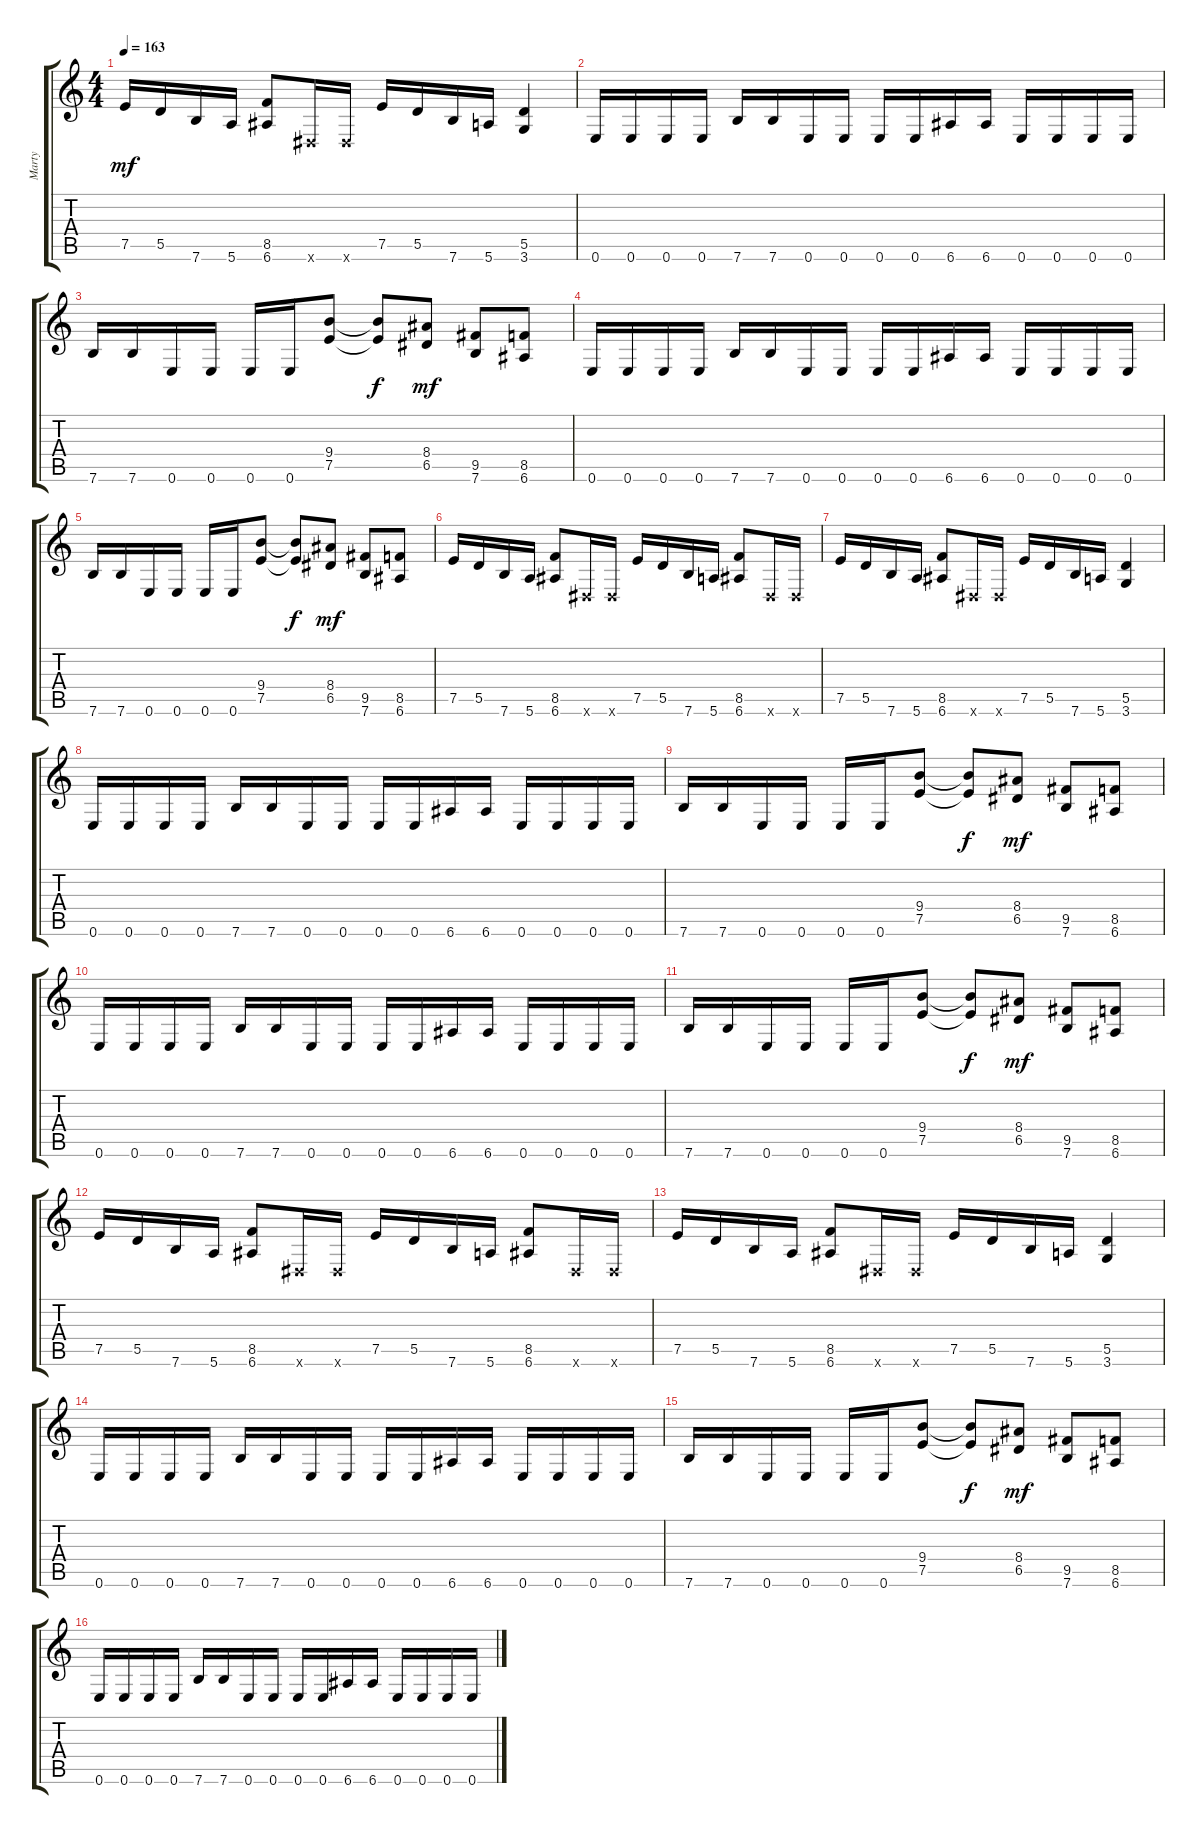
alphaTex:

\track ("Marty" "Marty") {instrument distortionguitar}
\staff {score tabs}
\tuning (E4 B3 G3 D3 A2 E2) {hide}
\ts (4 4)
\tempo 163
\clef g2
\ks c
7.5.16{dy mf} 5.5.16 7.6.16 5.6.16 (8.5 6.6).8 -1.6{x}.16 -1.6{x}.16 7.5.16 5.5.16 7.6.16 5.6.16 (5.5 3.6).4 |
0.6.16 0.6.16 0.6.16 0.6.16 7.6.16 7.6.16 0.6.16 0.6.16 0.6.16 0.6.16 6.6.16 6.6.16 0.6.16 0.6.16 0.6.16 0.6.16 |
7.6.16 7.6.16 0.6.16 0.6.16 0.6.16 0.6.16 (9.4 7.5).8 (9.4{t} 7.5{t}).8{dy f} (8.4 6.5).8{dy mf} (9.5 7.6).8 (8.5 6.6).8 |
0.6.16 0.6.16 0.6.16 0.6.16 7.6.16 7.6.16 0.6.16 0.6.16 0.6.16 0.6.16 6.6.16 6.6.16 0.6.16 0.6.16 0.6.16 0.6.16 |
7.6.16 7.6.16 0.6.16 0.6.16 0.6.16 0.6.16 (9.4 7.5).8 (9.4{t} 7.5{t}).8{dy f} (8.4 6.5).8{dy mf} (9.5 7.6).8 (8.5 6.6).8 |
7.5.16 5.5.16 7.6.16 5.6.16 (8.5 6.6).8 -1.6{x}.16 -1.6{x}.16 7.5.16 5.5.16 7.6.16 5.6.16 (8.5 6.6).8 -1.6{x}.16 -1.6{x}.16 |
7.5.16 5.5.16 7.6.16 5.6.16 (8.5 6.6).8 -1.6{x}.16 -1.6{x}.16 7.5.16 5.5.16 7.6.16 5.6.16 (5.5 3.6).4 |
0.6.16 0.6.16 0.6.16 0.6.16 7.6.16 7.6.16 0.6.16 0.6.16 0.6.16 0.6.16 6.6.16 6.6.16 0.6.16 0.6.16 0.6.16 0.6.16 |
7.6.16 7.6.16 0.6.16 0.6.16 0.6.16 0.6.16 (9.4 7.5).8 (9.4{t} 7.5{t}).8{dy f} (8.4 6.5).8{dy mf} (9.5 7.6).8 (8.5 6.6).8 |
0.6.16 0.6.16 0.6.16 0.6.16 7.6.16 7.6.16 0.6.16 0.6.16 0.6.16 0.6.16 6.6.16 6.6.16 0.6.16 0.6.16 0.6.16 0.6.16 |
7.6.16 7.6.16 0.6.16 0.6.16 0.6.16 0.6.16 (9.4 7.5).8 (9.4{t} 7.5{t}).8{dy f} (8.4 6.5).8{dy mf} (9.5 7.6).8 (8.5 6.6).8 |
7.5.16 5.5.16 7.6.16 5.6.16 (8.5 6.6).8 -1.6{x}.16 -1.6{x}.16 7.5.16 5.5.16 7.6.16 5.6.16 (8.5 6.6).8 -1.6{x}.16 -1.6{x}.16 |
7.5.16 5.5.16 7.6.16 5.6.16 (8.5 6.6).8 -1.6{x}.16 -1.6{x}.16 7.5.16 5.5.16 7.6.16 5.6.16 (5.5 3.6).4 |
0.6.16 0.6.16 0.6.16 0.6.16 7.6.16 7.6.16 0.6.16 0.6.16 0.6.16 0.6.16 6.6.16 6.6.16 0.6.16 0.6.16 0.6.16 0.6.16 |
7.6.16 7.6.16 0.6.16 0.6.16 0.6.16 0.6.16 (9.4 7.5).8 (9.4{t} 7.5{t}).8{dy f} (8.4 6.5).8{dy mf} (9.5 7.6).8 (8.5 6.6).8 |
0.6.16 0.6.16 0.6.16 0.6.16 7.6.16 7.6.16 0.6.16 0.6.16 0.6.16 0.6.16 6.6.16 6.6.16 0.6.16 0.6.16 0.6.16 0.6.16
